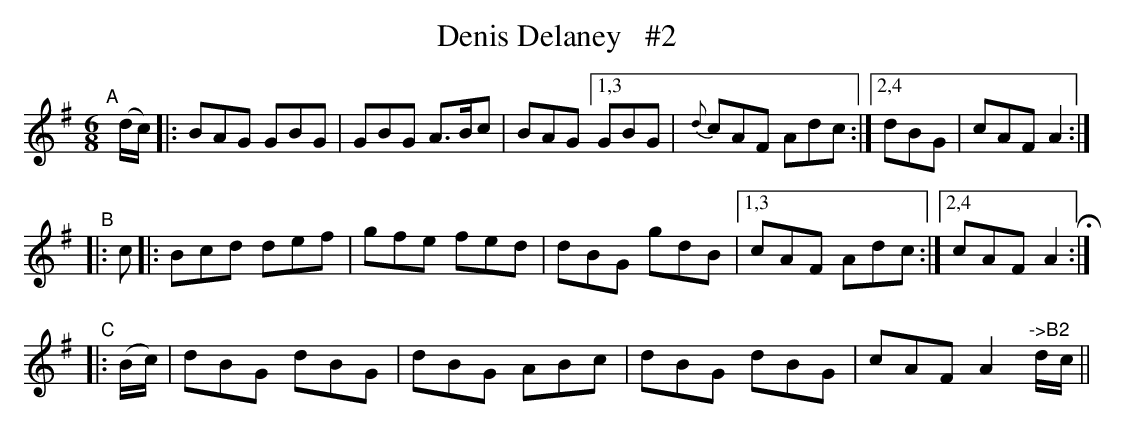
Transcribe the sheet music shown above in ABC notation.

X:1
T: Denis Delaney   #2
M: 6/8
L: 1/8
K: G
"^A"[|] (d/c/) \
|: BAG GBG | GBG A>Bc | BAG [1,3 GBG | {d}cAF Adc :|[2,4 dBG | cAF A2 :|
"^B"\
|: c |: Bcd def | gfe fed | dBG gdB |[1,3 cAF Adc :|[2,4 cAF A2 H:|
"^C"\
|:(B/c/)| dBG dBG | dBG ABc | dBG dBG | cAF A2 "^->B2"d/c/ ||
